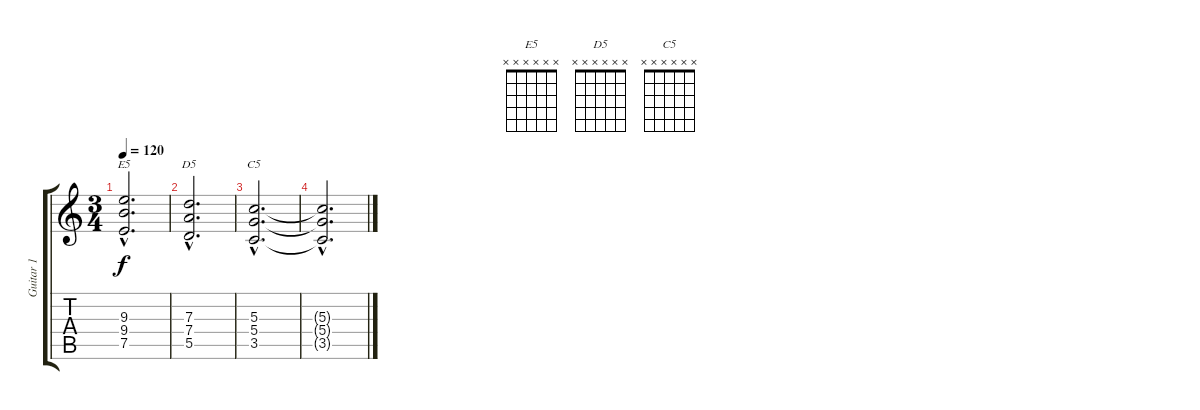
\track ("Guitar 1" "Guitar 1") {instrument overdrivenguitar}
\staff {score tabs}
\tuning (E4 B3 G3 D3 A2 E2) {hide}
\chord ("E5" x x x x x x)
\chord ("D5" x x x x x x)
\chord ("C5" x x x x x x)
\ts (3 4)
\tempo 120
\clef g2
\ks c
(9.3{hac} 9.4{hac} 7.5{hac}).2{d ch "E5" dy f} |
(7.3{hac} 7.4{hac} 5.5{hac}).2{d ch "D5"} |
(5.3{hac} 5.4{hac} 3.5{hac}).2{d ch "C5"} |
(5.3{hac t} 5.4{hac t} 3.5{hac t}).2{d}
